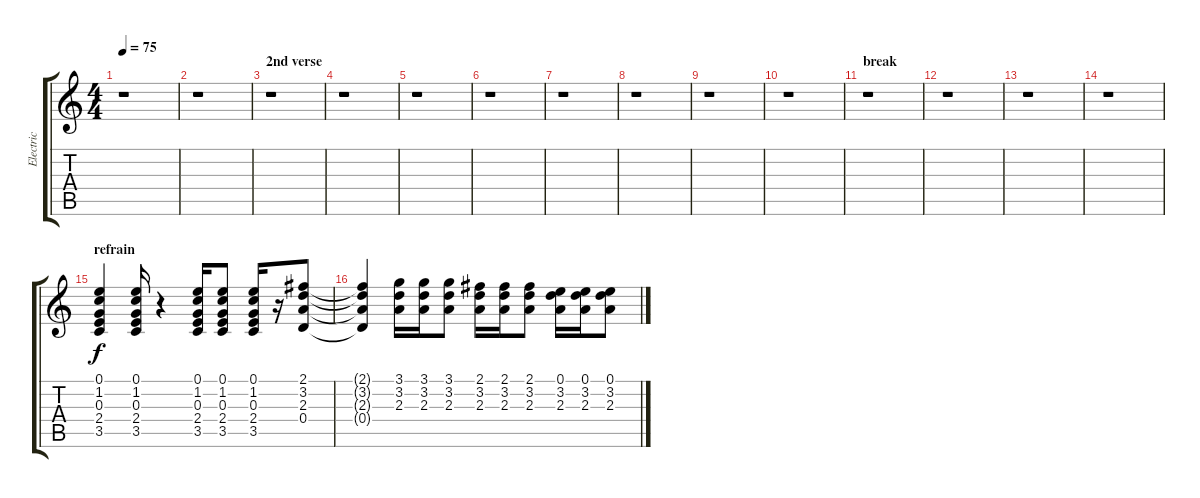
\track ("Electric" "Electric") {instrument electricguitarjazz}
\staff {score tabs}
\tuning (E4 B3 G3 D3 A2 E2) {hide}
\ts (4 4)
\tempo 75
\clef g2
\ks aminor
r.1{dy f} |
r.1 |
\section ("" "2nd verse")
r.1 |
r.1 |
r.1 |
r.1 |
r.1 |
r.1 |
r.1 |
r.1 |
\section ("" "break")
r.1 |
r.1 |
r.1 |
r.1 |
\section ("" "refrain")
(0.1 1.2 0.3 2.4 3.5).4 (0.1 1.2 0.3 2.4 3.5).16 r.4 (0.1 1.2 0.3 2.4 3.5).16 (0.1 1.2 0.3 2.4 3.5).8 (0.1 1.2 0.3 2.4 3.5).16 r.16 (2.1 3.2 2.3 0.4).8 |
(2.1{t} 3.2{t} 2.3{t} 0.4{t}).4 (3.1 3.2 2.3).16 (3.1 3.2 2.3).16 (3.1 3.2 2.3).8 (2.1 3.2 2.3).16 (2.1 3.2 2.3).16 (2.1 3.2 2.3).8 (0.1 3.2 2.3).16 (0.1 3.2 2.3).16 (0.1 3.2 2.3).8
